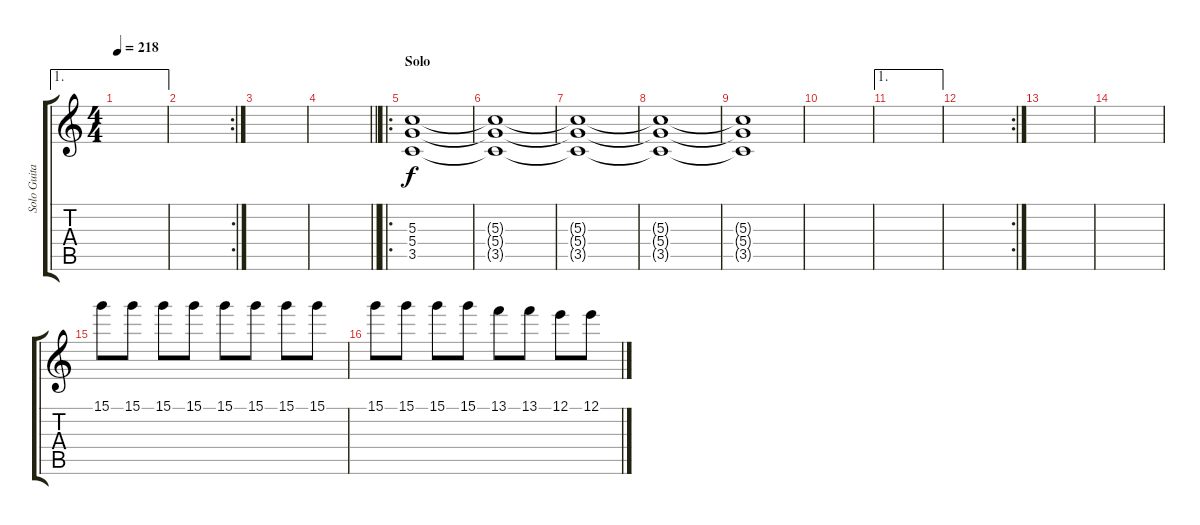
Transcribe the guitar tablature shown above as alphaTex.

\track ("Solo Guitar" "Solo Guita") {instrument distortionguitar}
\staff {score tabs}
\tuning (E4 B3 G3 D3 A2 E2) {hide}
\ae 1
\ts (4 4)
\tempo 218
\clef g2
\ks c
|
\rc 2
|
|
\barLineRight lightlight
|
\ro
\section ("" "Solo")
(5.3 5.4 3.5).1 |
(5.3{t} 5.4{t} 3.5{t}).1 |
(5.3{t} 5.4{t} 3.5{t}).1{volume 0} |
(5.3{t} 5.4{t} 3.5{t}).1 |
(5.3{t} 5.4{t} 3.5{t}).1 |
|
\ae 1
|
\rc 2
|
|
|
15.1.8{volume 10} 15.1.8 15.1.8 15.1.8 15.1.8 15.1.8 15.1.8 15.1.8 |
15.1.8 15.1.8 15.1.8 15.1.8 13.1.8 13.1.8 12.1.8 12.1.8
